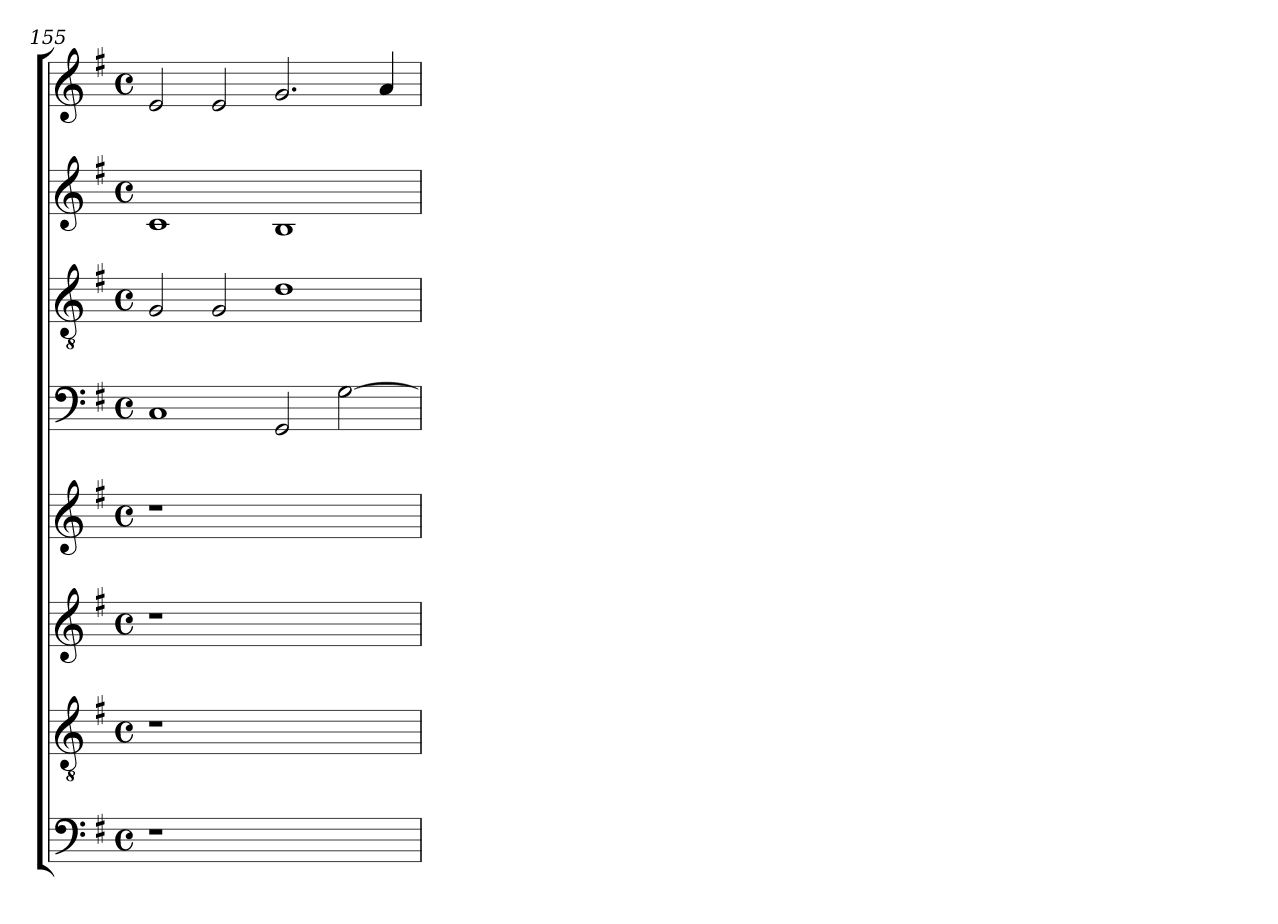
**kern	**kern	**kern	**kern	**kern	**kern	**kern	**kern
*part8	*part7	*part6	*part5	*part4	*part3	*part2	*part1
*staff8	*staff7	*staff6	*staff5	*staff4	*staff3	*staff2	*staff1
*clefF4	*clefGv2	*clefG2	*clefG2	*clefF4	*clefGv2	*clefG2	*clefG2
*k[f#]	*k[f#]	*k[f#]	*k[f#]	*k[f#]	*k[f#]	*k[f#]	*k[f#]
*G:	*G:	*G:	*G:	*G:	*G:	*G:	*G:
*M4/4	*M4/4	*M4/4	*M4/4	*M4/4	*M4/4	*M4/4	*M4/4
*met(c)	*met(c)	*met(c)	*met(c)	*met(c)	*met(c)	*met(c)	*met(c)
=155	=155	=155	=155	=155	=155	=155	=155
1r	1r	1r	1r	1C	2G/	1c	2e/
.	.	.	.	.	2G/	.	2e/
1ryy	1ryy	1ryy	1ryy	2GG/	1d	1B	2.g/
.	.	.	.	[<2G\	.	.	.
.	.	.	.	.	.	.	4a/
=	=	=	=	=	=	=	=
*-	*-	*-	*-	*-	*-	*-	*-
